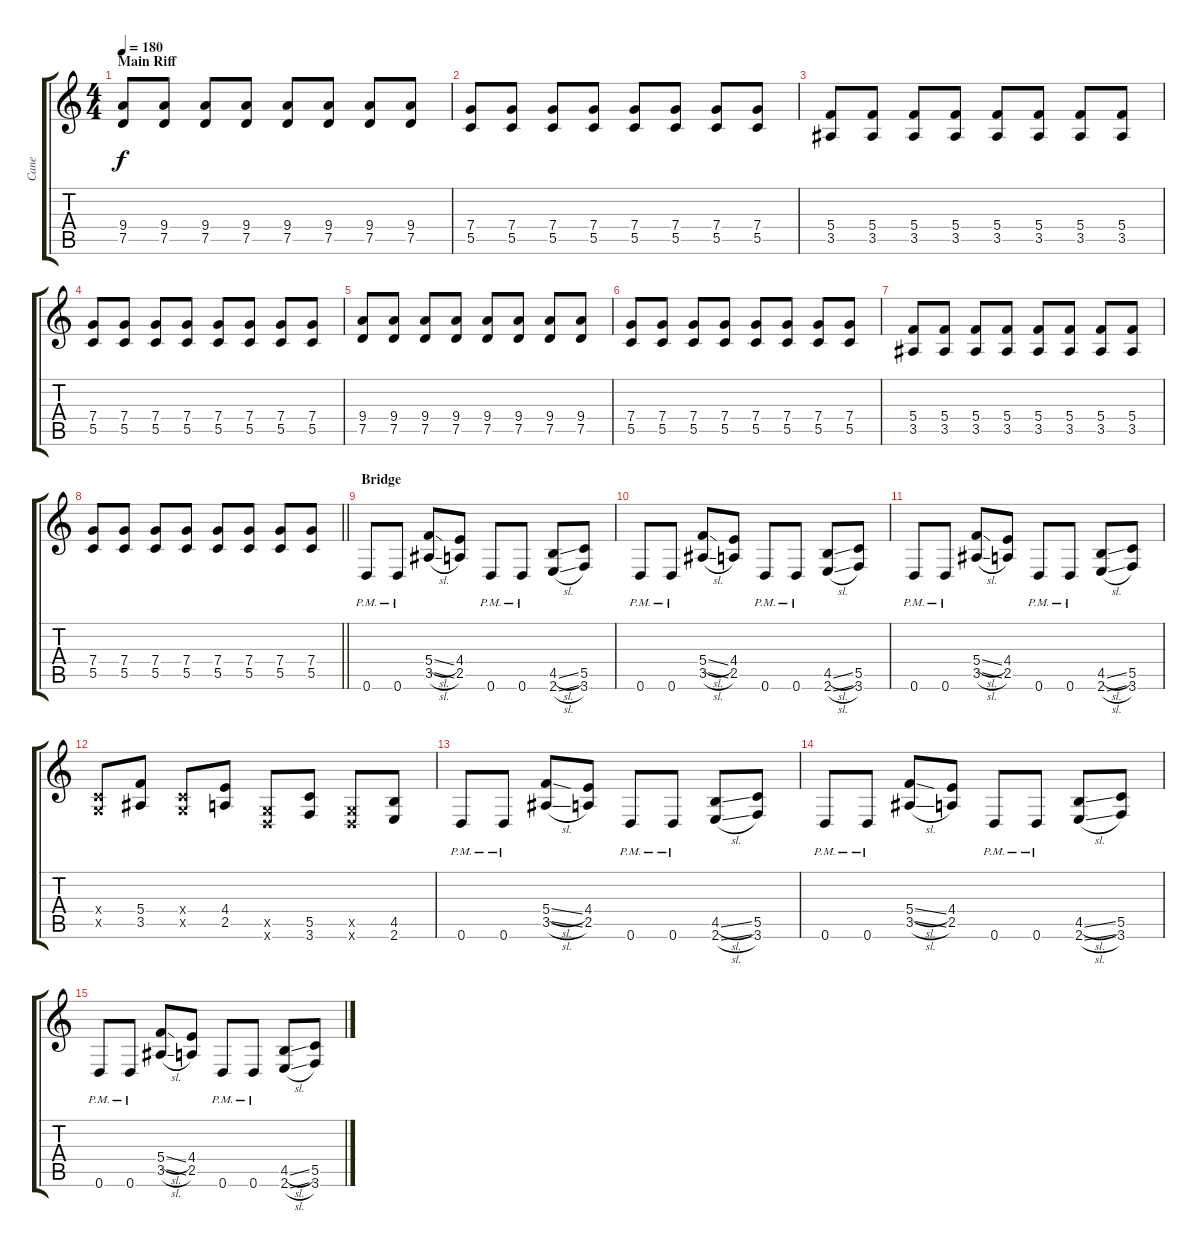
\track ("Cane" "Cane") {instrument distortionguitar}
\staff {score tabs}
\tuning (D4 A3 F3 C3 G2 D2) {hide}
\ts (4 4)
\section ("" "Main Riff")
\tempo 180
\clef g2
\ks c
(9.4 7.5).8{dy f} (9.4 7.5).8 (9.4 7.5).8 (9.4 7.5).8 (9.4 7.5).8 (9.4 7.5).8 (9.4 7.5).8 (9.4 7.5).8 |
(7.4 5.5).8 (7.4 5.5).8 (7.4 5.5).8 (7.4 5.5).8 (7.4 5.5).8 (7.4 5.5).8 (7.4 5.5).8 (7.4 5.5).8 |
(5.4 3.5).8 (5.4 3.5).8 (5.4 3.5).8 (5.4 3.5).8 (5.4 3.5).8 (5.4 3.5).8 (5.4 3.5).8 (5.4 3.5).8 |
(7.4 5.5).8 (7.4 5.5).8 (7.4 5.5).8 (7.4 5.5).8 (7.4 5.5).8 (7.4 5.5).8 (7.4 5.5).8 (7.4 5.5).8 |
(9.4 7.5).8 (9.4 7.5).8 (9.4 7.5).8 (9.4 7.5).8 (9.4 7.5).8 (9.4 7.5).8 (9.4 7.5).8 (9.4 7.5).8 |
(7.4 5.5).8 (7.4 5.5).8 (7.4 5.5).8 (7.4 5.5).8 (7.4 5.5).8 (7.4 5.5).8 (7.4 5.5).8 (7.4 5.5).8 |
(5.4 3.5).8 (5.4 3.5).8 (5.4 3.5).8 (5.4 3.5).8 (5.4 3.5).8 (5.4 3.5).8 (5.4 3.5).8 (5.4 3.5).8 |
\barLineRight lightlight
(7.4 5.5).8 (7.4 5.5).8 (7.4 5.5).8 (7.4 5.5).8 (7.4 5.5).8 (7.4 5.5).8 (7.4 5.5).8 (7.4 5.5).8 |
\section ("" "Bridge")
0.6{pm}.8 0.6{pm}.8 (5.4{sl} 3.5{sl}).8 (4.4 2.5).8 0.6{pm}.8 0.6{pm}.8 (4.5{sl} 2.6{sl}).8 (5.5 3.6).8 |
0.6{pm}.8 0.6{pm}.8 (5.4{sl} 3.5{sl}).8 (4.4 2.5).8 0.6{pm}.8 0.6{pm}.8 (4.5{sl} 2.6{sl}).8 (5.5 3.6).8 |
0.6{pm}.8 0.6{pm}.8 (5.4{sl} 3.5{sl}).8 (4.4 2.5).8 0.6{pm}.8 0.6{pm}.8 (4.5{sl} 2.6{sl}).8 (5.5 3.6).8 |
(0.4{x} 0.5{x}).8 (5.4 3.5).8 (0.4{x} 0.5{x}).8 (4.4 2.5).8 (0.5{x} 0.6{x}).8 (5.5 3.6).8 (0.5{x} 0.6{x}).8 (4.5 2.6).8 |
0.6{pm}.8 0.6{pm}.8 (5.4{sl} 3.5{sl}).8 (4.4 2.5).8 0.6{pm}.8 0.6{pm}.8 (4.5{sl} 2.6{sl}).8 (5.5 3.6).8 |
0.6{pm}.8 0.6{pm}.8 (5.4{sl} 3.5{sl}).8 (4.4 2.5).8 0.6{pm}.8 0.6{pm}.8 (4.5{sl} 2.6{sl}).8 (5.5 3.6).8 |
0.6{pm}.8 0.6{pm}.8 (5.4{sl} 3.5{sl}).8 (4.4 2.5).8 0.6{pm}.8 0.6{pm}.8 (4.5{sl} 2.6{sl}).8 (5.5 3.6).8
